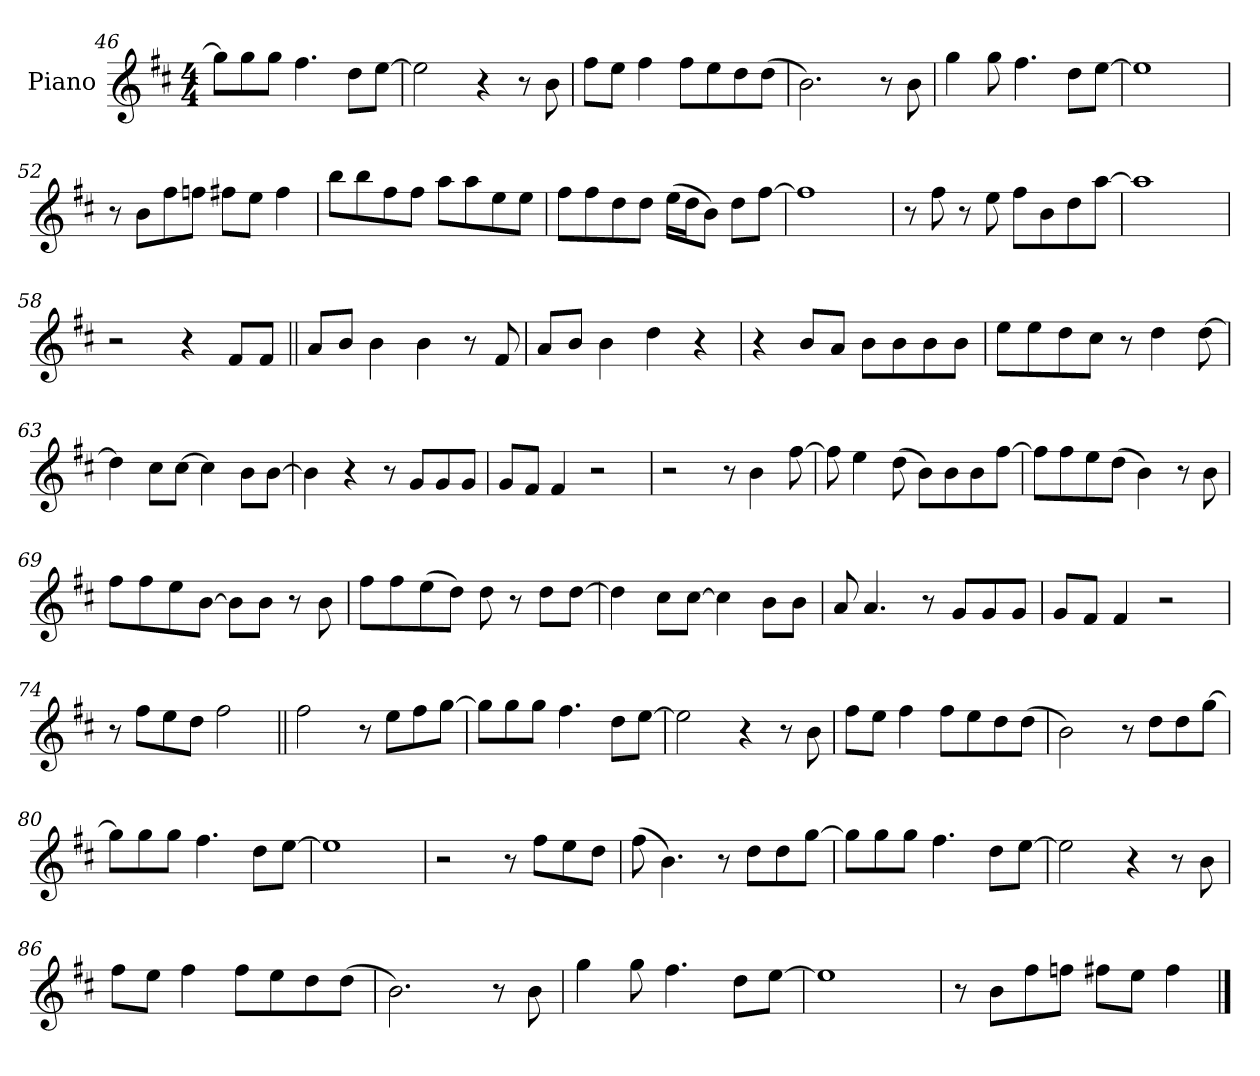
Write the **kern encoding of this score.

**kern
*part1
*staff1
*I"Piano
*I'Pno.
*clefG2
*k[f#c#]
*M4/4
=46
8ggL]
8gg
8ggJ
4.ff#
8ddL
[8eeJ
=47
2ee]
4r
8r
8b
=48
8ff#L
8eeJ
4ff#
8ff#L
8ee
8dd
(>8ddJ
=49
2.b)
8r
8b
=50
4gg
8gg
4.ff#
8ddL
[8eeJ
=51
1ee]
=52
8r
8bL
8ff#
8ffnJ
8ff#XL
8eeJ
4ff#
=53
8bb!L
8bb!
8ff#!
8ff#!J
8aa!L
8aa!
8ee!
8ee!J
=54
8ff#!L
8ff#!
8dd!
8dd!J
(>16ee!LL
16dd!J
8b!J)
8dd!L
[8ff#!J
=55
1ff#!]
=56
8r
8ff#!
8r
8ee!
8ff#!L
8b!
8dd!
[8aa!J
=57
1aa!]
=58
2r
4r
8f#L
8f#J
=59||
8aL
8bJ
4b
4b
8r
8f#
=60
8aL
8bJ
4b
4dd
4r
=61
4r
8bL
8aJ
8bL
8b
8b
8bJ
=62
8eeL
8ee
8dd
8cc#J
8r
4dd
[8dd
=63
4dd]
8cc#L
[8cc#J
4cc#]
8bL
[8bJ
=64
4b]
4r
8r
8gL
8g
8gJ
=65
8gL
8f#J
4f#
2r
=66
2r
8r
4b
[8ff#
=67
8ff#]
4ee
(>8dd
8bL)
8b
8b
[8ff#J
=68
8ff#L]
8ff#
8ee
(>8ddJ
4b)
8r
8b
=69
8ff#L
8ff#
8ee
[8bJ
8bL]
8bJ
8r
8b
=70
8ff#L
8ff#
(>8ee
8ddJ)
8dd
8r
8ddL
[8ddJ
=71
4dd]
8cc#L
[8cc#J
4cc#]
8bL
8bJ
=72
8a
4.a
8r
8gL
8g
8gJ
=73
8gL
8f#J
4f#
2r
=74
8r
8ff#L
8ee
8ddJ
2ff#
=75||
2ff#
8r
8eeL
8ff#
[8ggJ
=76
8ggL]
8gg
8ggJ
4.ff#
8ddL
[8eeJ
=77
2ee]
4r
8r
8b
=78
8ff#L
8eeJ
4ff#
8ff#L
8ee
8dd
(>8ddJ
=79
2b)
8r
8ddL
8dd
[8ggJ
=80
8ggL]
8gg
8ggJ
4.ff#
8ddL
[8eeJ
=81
1ee]
=82
2r
8r
8ff#L
8ee
8ddJ
=83
(>8ff#
4.b)
8r
8ddL
8dd
[8ggJ
=84
8ggL]
8gg
8ggJ
4.ff#
8ddL
[8eeJ
=85
2ee]
4r
8r
8b
=86
8ff#L
8eeJ
4ff#
8ff#L
8ee
8dd
(>8ddJ
=87
2.b)
8r
8b
=88
4gg
8gg
4.ff#
8ddL
[8eeJ
=89
1ee]
=90
8r
8bL
8ff#
8ffnJ
8ff#XL
8eeJ
4ff#
==
*-
